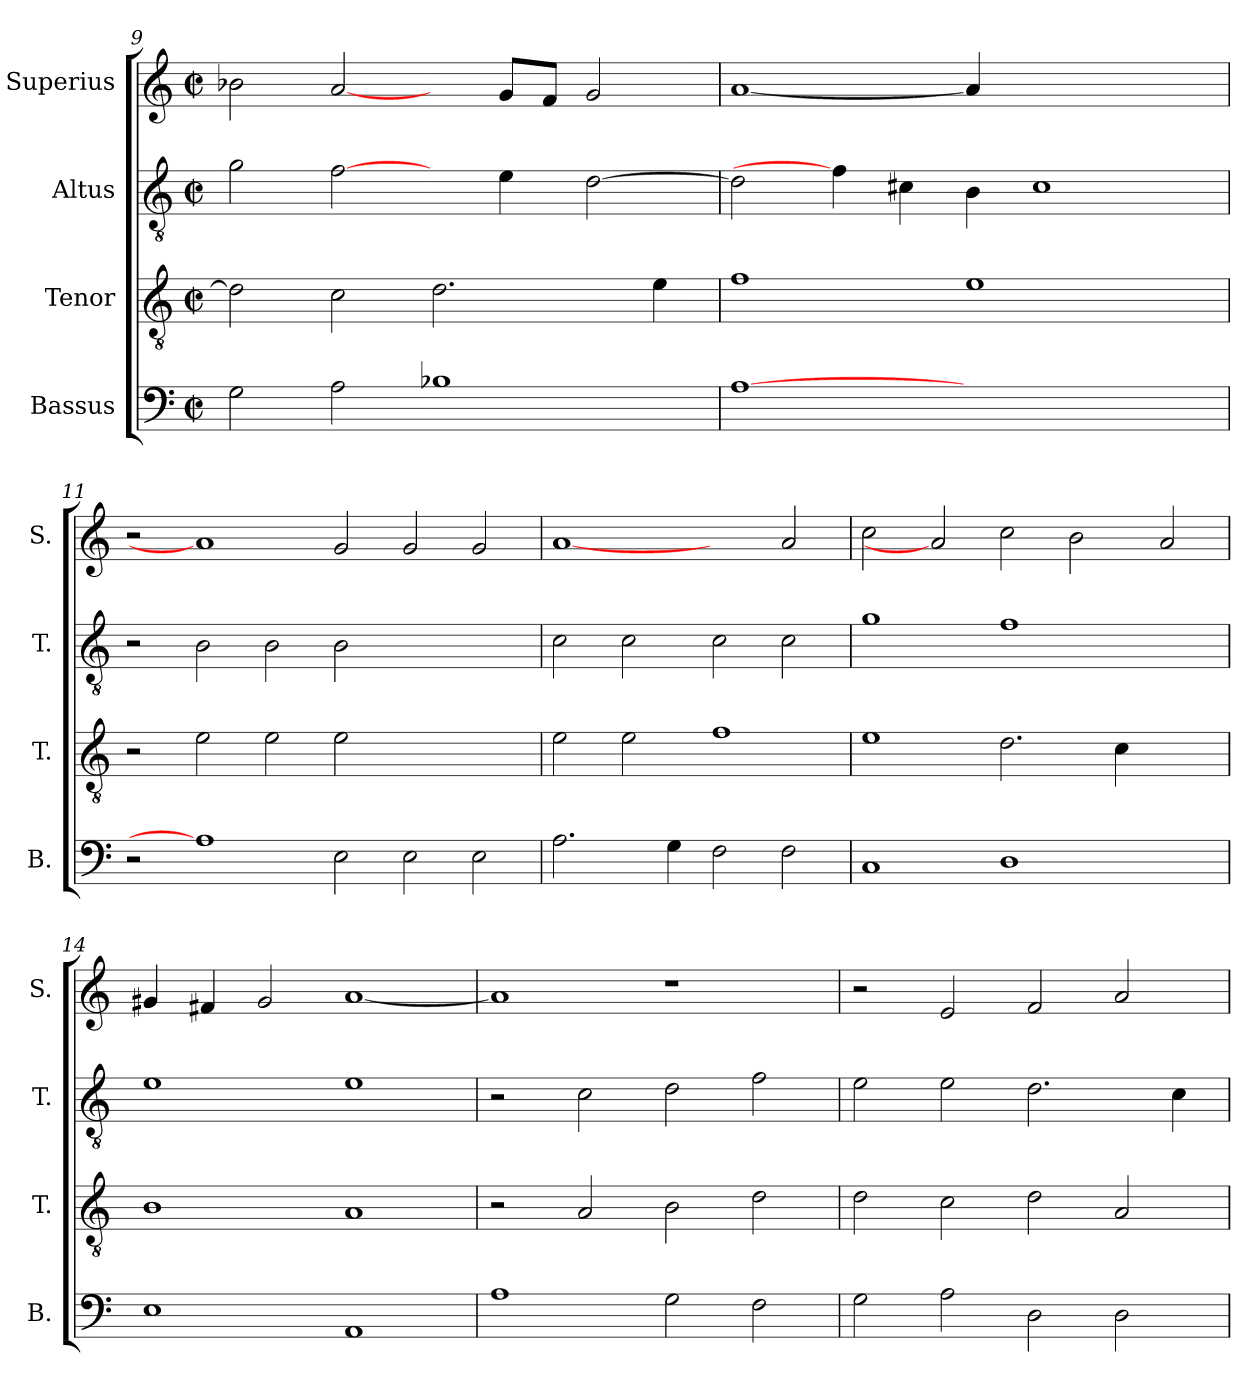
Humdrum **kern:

**kern	**kern	**kern	**kern
*part4	*part3	*part2	*part1
*staff4	*staff3	*staff2	*staff1
*I"Bassus	*I"Tenor	*I"Altus	*I"Superius
*I'B.	*I'T.	*I'T.	*I'S.
*clefF4	*clefGv2	*clefGv2	*clefG2
*	*ITrd7c12	*ITrd7c12	*
*k[]	*k[]	*k[]	*k[]
*C:	*C:	*C:	*C:
*M2/2	*M2/2	*M2/2	*M2/2
*met(c|)	*met(c|)	*met(c|)	*met(c|)
=9	=9	=9	=9
2Gi\	2Di\]	2Gi\	2b-Xi\
2Ai\	2Ci\	[2Fi\	[2ai/
1B-Xi	2.Di\	4ryy	4ryy
.	.	4Ei\	8gi/L
.	.	.	8fi/J
.	.	[>2Di\	2gi/
.	4Ei\	.	.
!!LO:LB:g=z
=10	=10	=10	=10
[1Ai	1Fi	2Di\]	[1ai
.	.	4Fi\]	.
.	.	4C#Xi\	.
1ryy	1Ei	4BBi\	4ai/]
.	.	1C#i	1ryy
4ryy	4ryy	.	.
=11	=11	=11	=11
2r	2r	2r	2r
1Ai]	2Ei\	2BBi\	1ai]
.	2Ei\	2BBi\	.
2Ei\	2Ei\	2BBi\	2gi/
2Ei\	1ryy	1ryy	2gi/
2Ei\	.	.	2gi/
=12	=12	=12	=12
2.Ai\	2Ei\	2Ci\	[1ai
.	2Ei\	2Ci\	.
4Gi\	.	.	.
2Fi\	1Fi	2Ci\	2ryy
2Fi\	.	2Ci\	2ai/
=13	=13	=13	=13
1Ci	1Ei	1Gi	2cci\
.	.	.	2ai]
1Di	2.Di\	1Fi	2cci\
.	.	.	2bi\
.	4Ci\	.	.
2ryy	2ryy	2ryy	2ai/
=14	=14	=14	=14
1Ei	1BBi	1Ei	4g#Xi/
.	.	.	4f#Xi/
.	.	.	2g#i/
1AAi	1AAi	1Ei	[<1ai
!!LO:PB:g=z
=15	=15	=15	=15
1Ai	2r	2r	1ai]
.	2AAi/	2Ci\	.
2Gi\	2BBi\	2Di\	1r
2Fi\	2Di\	2Fi\	.
=16	=16	=16	=16
2Gi\	2Di\	2Ei\	2r
2Ai\	2Ci\	2Ei\	2ei/
2Di\	2Di\	2.Di\	2fi/
2Di\	2AAi/	.	2ai/
.	.	4Ci\	.
=	=	=	=
*-	*-	*-	*-
